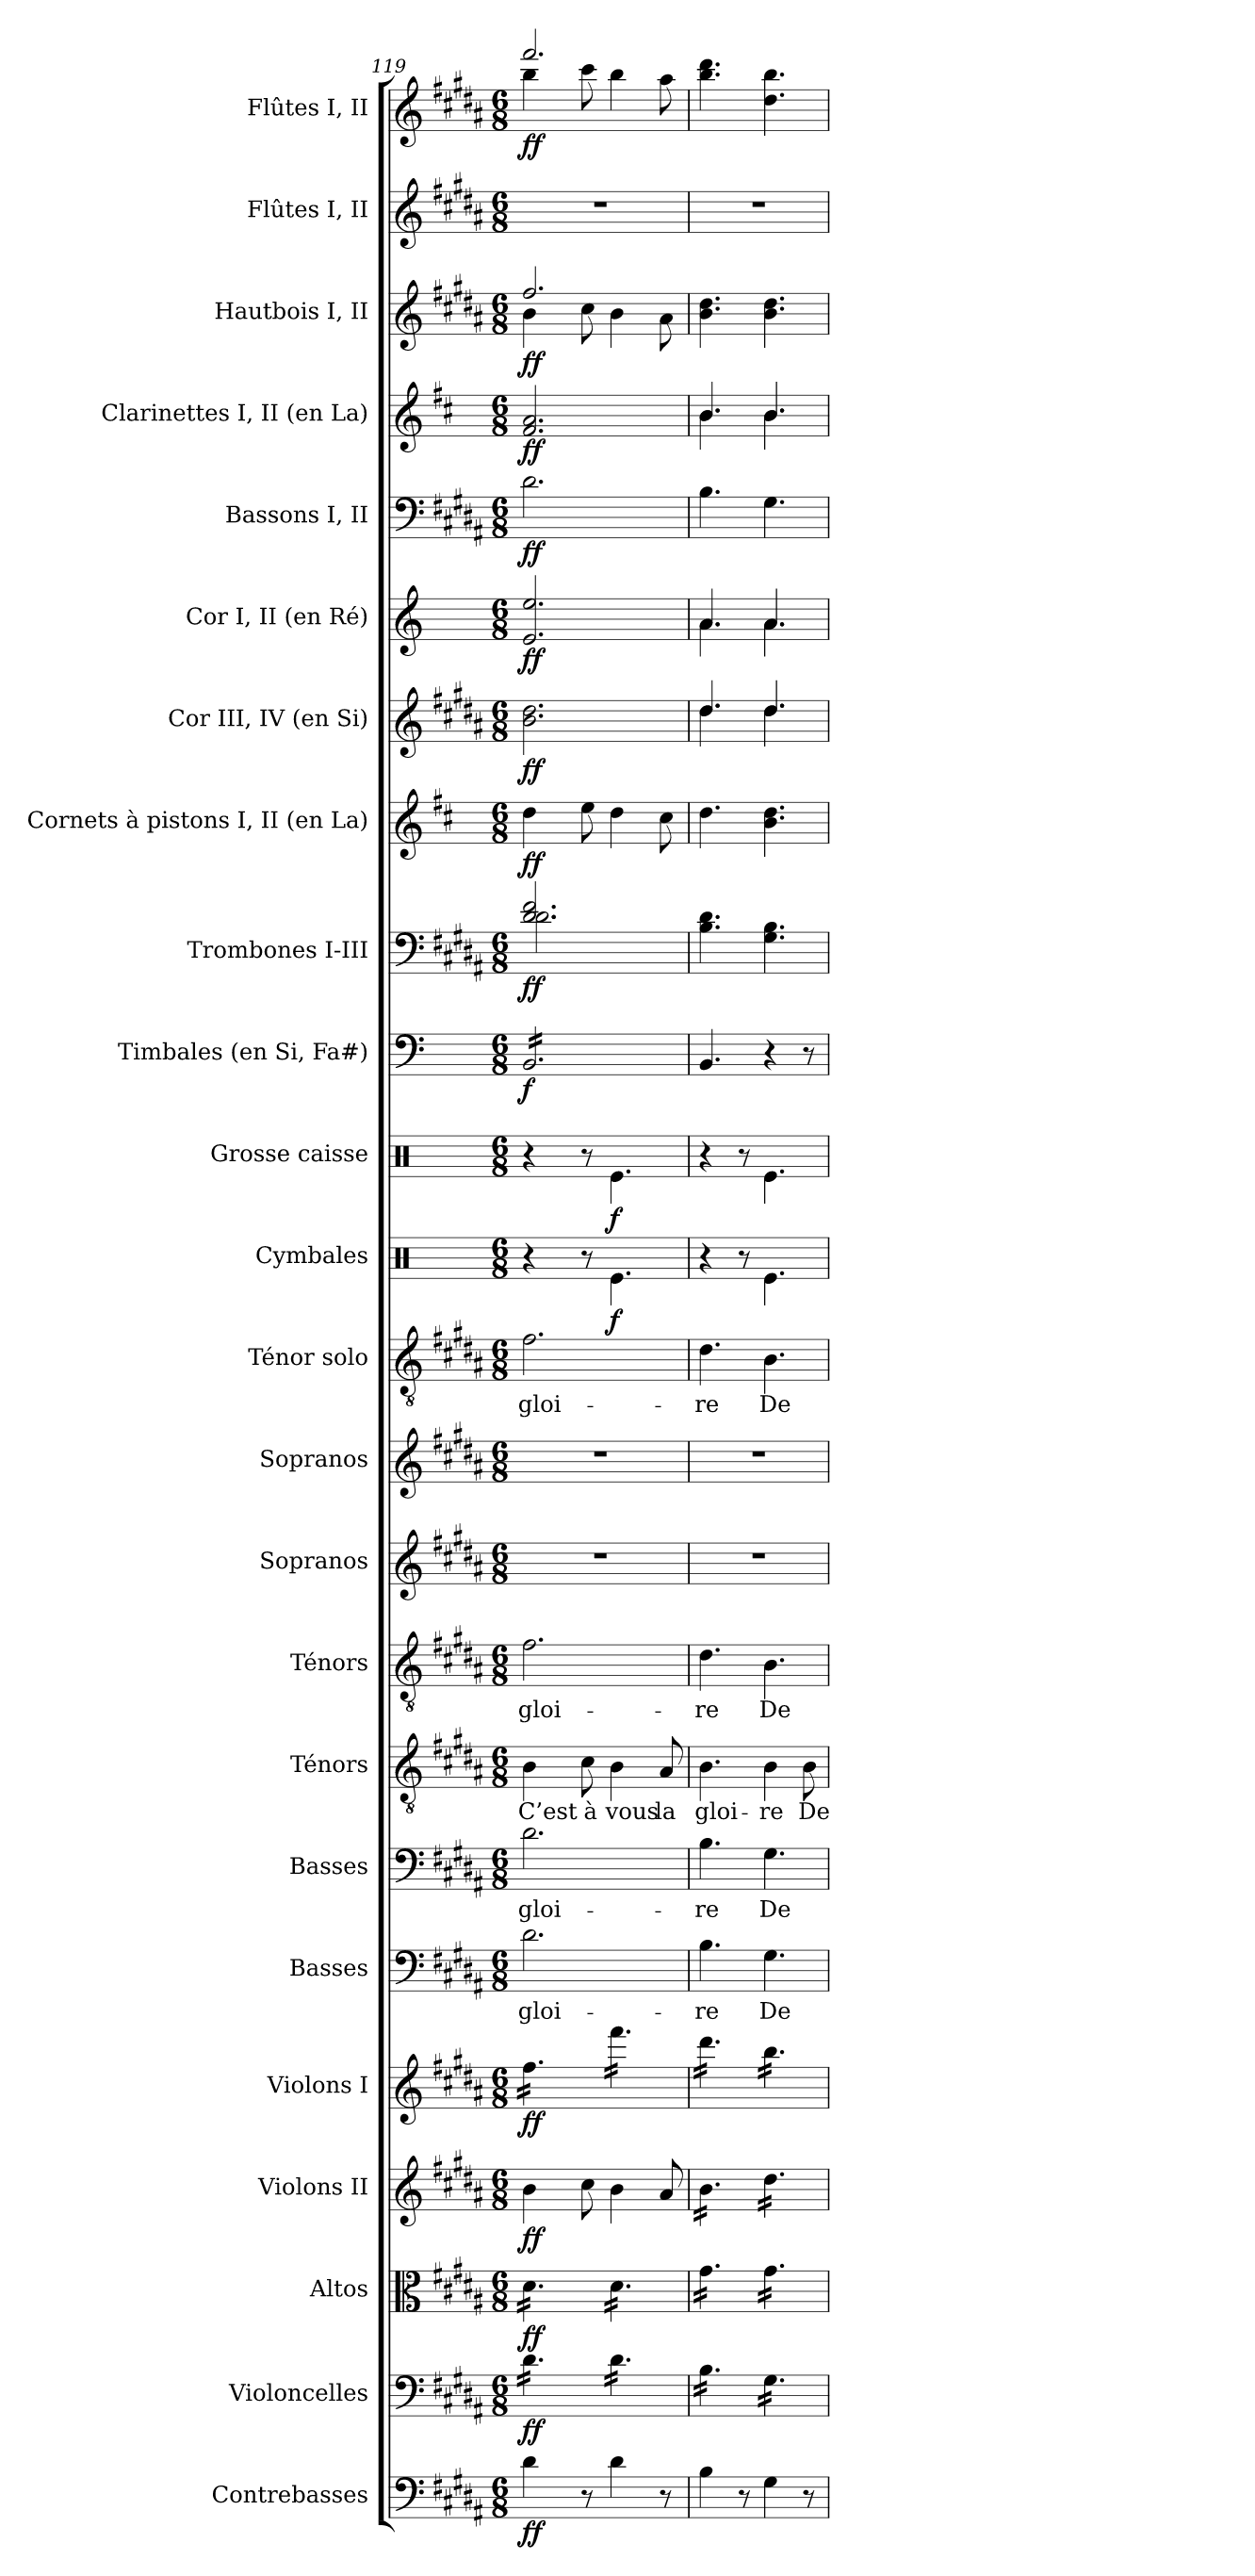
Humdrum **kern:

**kern	**dynam	**kern	**dynam	**kern	**dynam	**kern	**dynam	**kern	**dynam	**kern	**text	**kern	**text	**kern	**text	**kern	**text	**kern	**kern	**kern	**text	**kern	**dynam	**kern	**dynam	**kern	**dynam	**kern	**dynam	**kern	**dynam	**kern	**dynam	**kern	**dynam	**kern	**dynam	**kern	**dynam	**kern	**dynam	**kern	**kern	**dynam
*part24	*part24	*part23	*part23	*part22	*part22	*part21	*part21	*part20	*part20	*part19	*part19	*part18	*part18	*part17	*part17	*part16	*part16	*part15	*part14	*part13	*part13	*part12	*part12	*part11	*part11	*part10	*part10	*part9	*part9	*part8	*part8	*part7	*part7	*part6	*part6	*part5	*part5	*part4	*part4	*part3	*part3	*part2	*part1	*part1
*staff24	*staff24	*staff23	*staff23	*staff22	*staff22	*staff21	*staff21	*staff20	*staff20	*staff19	*staff19	*staff18	*staff18	*staff17	*staff17	*staff16	*staff16	*staff15	*staff14	*staff13	*staff13	*staff12	*staff12	*staff11	*staff11	*staff10	*staff10	*staff9	*staff9	*staff8	*staff8	*staff7	*staff7	*staff6	*staff6	*staff5	*staff5	*staff4	*staff4	*staff3	*staff3	*staff2	*staff1	*staff1
*I"Contrebasses	*	*I"Violoncelles	*	*I"Altos	*	*I"Violons II	*	*I"Violons I	*	*I"Basses	*	*I"Basses	*	*I"Ténors	*	*I"Ténors	*	*I"Sopranos	*I"Sopranos	*I"Ténor solo	*	*I"Cymbales	*	*I"Grosse caisse	*	*I"Timbales (en Si, Fa#)	*	*I"Trombones I-III	*	*I"Cornets à pistons I, II (en La)	*	*I"Cor III, IV (en Si)	*	*I"Cor I, II (en Ré)	*	*I"Bassons I, II	*	*I"Clarinettes I, II (en La)	*	*I"Hautbois I, II	*	*I"Flûtes I, II	*I"Flûtes I, II	*
*I'Cb.	*	*I'Vlles	*	*I'Altos	*	*I'Vns II	*	*I'Vns I	*	*I'Basses	*	*I'Basses	*	*I'Tén.	*	*I'Tén.	*	*I'Sopr.	*I'Sopr.	*I'Tén. solo	*	*I'Cym.	*	*I'G. c.	*	*I'Timb.	*	*I'Trb.	*	*I'C.à p. (La)	*	*I'Cor (Si)	*	*I'Cor (Ré)	*	*I'Bns	*	*I'Cl. (La)	*	*I'Hb.	*	*I'Fl.	*I'Fl.	*
!!LO:PB:g=z
*clefF4	*	*clefF4	*	*clefC3	*	*clefG2	*	*clefG2	*	*clefF4	*	*clefF4	*	*clefGv2	*	*clefGv2	*	*clefG2	*clefG2	*clefGv2	*	*clefX	*	*clefX	*	*clefF4	*	*clefF4	*	*clefG2	*	*clefG2	*	*clefG2	*	*clefF4	*	*clefG2	*	*clefG2	*	*clefG2	*clefG2	*
*ITrd7c12	*	*	*	*	*	*	*	*	*	*	*	*	*	*ITrd7c12	*	*ITrd7c12	*	*	*	*ITrd7c12	*	*	*	*	*	*	*	*	*	*ITrd2c3	*	*ITrd8c13	*	*ITrd6c10	*	*	*	*ITrd2c3	*	*	*	*	*	*
*k[f#c#g#d#a#]	*	*k[f#c#g#d#a#]	*	*k[f#c#g#d#a#]	*	*k[f#c#g#d#a#]	*	*k[f#c#g#d#a#]	*	*k[f#c#g#d#a#]	*	*k[f#c#g#d#a#]	*	*k[f#c#g#d#a#]	*	*k[f#c#g#d#a#]	*	*k[f#c#g#d#a#]	*k[f#c#g#d#a#]	*k[f#c#g#d#a#]	*	*k[]	*	*k[]	*	*k[]	*	*k[f#c#g#d#a#]	*	*k[f#c#g#d#a#]	*	*k[f#c#g#d#a#]	*	*k[f#c#]	*	*k[f#c#g#d#a#]	*	*k[f#c#g#d#a#]	*	*k[f#c#g#d#a#]	*	*k[f#c#g#d#a#]	*k[f#c#g#d#a#]	*
*B:	*	*B:	*	*B:	*	*B:	*	*B:	*	*B:	*	*B:	*	*B:	*	*B:	*	*B:	*B:	*B:	*	*C:	*	*C:	*	*C:	*	*B:	*	*B:	*	*B:	*	*D:	*	*B:	*	*B:	*	*B:	*	*B:	*B:	*
*M6/8	*	*M6/8	*	*M6/8	*	*M6/8	*	*M6/8	*	*M6/8	*	*M6/8	*	*M6/8	*	*M6/8	*	*M6/8	*M6/8	*M6/8	*	*M6/8	*	*M6/8	*	*M6/8	*	*M6/8	*	*M6/8	*	*M6/8	*	*M6/8	*	*M6/8	*	*M6/8	*	*M6/8	*	*M6/8	*M6/8	*
=119	=119	=119	=119	=119	=119	=119	=119	=119	=119	=119	=119	=119	=119	=119	=119	=119	=119	=119	=119	=119	=119	=119	=119	=119	=119	=119	=119	=119	=119	=119	=119	=119	=119	=119	=119	=119	=119	=119	=119	=119	=119	=119	=119	=119
!	!	!	!	!	!	!	!	!	!	!	!LO:LY:b:color=#000000	!	!	!	!	!	!	!	!	!	!	!	!	!	!	!	!	!	!	!	!	!	!	!	!	!	!	!	!	!	!	!	!	!
!	!	!	!	!	!	!	!	!	!	!	!	!	!LO:LY:b:color=#000000	!	!	!	!	!	!	!	!	!	!	!	!	!	!	!	!	!	!	!	!	!	!	!	!	!	!	!	!	!	!	!
!	!	!	!	!	!	!	!	!	!	!	!	!	!	!	!LO:LY:b:color=#000000	!	!	!	!	!	!	!	!	!	!	!	!	!	!	!	!	!	!	!	!	!	!	!	!	!	!	!	!	!
!	!	!	!	!	!	!	!	!	!	!	!	!	!	!	!	!	!LO:LY:b:color=#000000	!LO:N:vis=1	!LO:N:vis=1	!	!	!	!	!	!	!	!	!	!	!	!	!	!	!	!	!	!	!	!	!	!	!	!	!
!	!	!	!	!	!	!	!	!	!	!	!	!	!	!	!	!	!	!	!	!	!LO:LY:b:color=#000000	!	!	!	!	!	!	!	!	!	!	!	!	!	!	!	!	!	!	!	!	!LO:N:vis=1	!	!
*	*	*	*	*	*	*	*	*	*	*	*	*	*	*	*	*	*	*	*	*	*	*	*	*	*	*	*	*^	*	*	*	*	*	*	*	*	*	*	*	*^	*	*	*^	*
*	*	*tremolo	*	*	*	*	*	*	*	*	*	*	*	*	*	*	*	*	*	*	*	*	*	*	*	*	*	*	*	*	*	*	*	*	*	*	*	*	*	*	*	*	*	*	*	*	*
*	*	*	*	*tremolo	*	*	*	*	*	*	*	*	*	*	*	*	*	*	*	*	*	*	*	*	*	*	*	*	*	*	*	*	*	*	*	*	*	*	*	*	*	*	*	*	*	*	*
*	*	*	*	*	*	*	*	*tremolo	*	*	*	*	*	*	*	*	*	*	*	*	*	*	*	*	*	*	*	*	*	*	*	*	*	*	*	*	*	*	*	*	*	*	*	*	*	*	*
*	*	*	*	*	*	*	*	*	*	*	*	*	*	*	*	*	*	*	*	*	*	*	*	*	*	*tremolo	*	*	*	*	*	*	*	*	*	*	*	*	*	*	*	*	*	*	*	*	*
4D#i\	ff	16d#i\LL	ff	16d#i\LL	ff	4bi\	ff	16ff#i\LL	ff	2.d#i\	gloi-	2.d#i\	gloi-	4BBi\	C’est	2.F#i\	gloi-	2.r	2.r	2.F#i\	gloi-	4r	.	4r	.	16BBi/LL	f	2.d#i/ 2.f#i	2.d#i\	ff	4bi\	ff	2.Bi\ 2.d#i	ff	2.F#i/ 2.f#i	ff	2.d#i\	ff	2.d#i/ 2.f#i	ff	2.ff#i/	4bi\	ff	2.r	2.fff#i/	4bbi\	ff
.	.	16d#i\	.	16d#i\	.	.	.	16ff#i\	.	.	.	.	.	.	.	.	.	.	.	.	.	.	.	.	.	16BBi/	.	.	.	.	.	.	.	.	.	.	.	.	.	.	.	.	.	.	.	.	.
.	.	16d#i\	.	16d#i\	.	.	.	16ff#i\	.	.	.	.	.	.	.	.	.	.	.	.	.	.	.	.	.	16BBi/	.	.	.	.	.	.	.	.	.	.	.	.	.	.	.	.	.	.	.	.	.
.	.	16d#i\	.	16d#i\	.	.	.	16ff#i\	.	.	.	.	.	.	.	.	.	.	.	.	.	.	.	.	.	16BBi/	.	.	.	.	.	.	.	.	.	.	.	.	.	.	.	.	.	.	.	.	.
!	!	!	!	!	!	!	!	!	!	!	!	!	!	!	!LO:LY:b:color=#000000	!	!	!	!	!	!	!	!	!	!	!	!	!	!	!	!	!	!	!	!	!	!	!	!	!	!	!	!	!	!	!	!
8r	.	16d#i\	.	16d#i\	.	8cc#i\	.	16ff#i\	.	.	.	.	.	8C#i\	à	.	.	.	.	.	.	8r	.	8r	.	16BBi/	.	.	.	.	8cc#i\	.	.	.	.	.	.	.	.	.	.	8cc#i\	.	.	.	8ccc#i\	.
.	.	16d#i\JJ	.	16d#i\JJ	.	.	.	16ff#i\JJ	.	.	.	.	.	.	.	.	.	.	.	.	.	.	.	.	.	16BBi/	.	.	.	.	.	.	.	.	.	.	.	.	.	.	.	.	.	.	.	.	.
!	!	!	!	!	!	!	!	!	!	!	!	!	!	!	!LO:LY:b:color=#000000	!	!	!	!	!	!	!	!	!	!	!	!	!	!	!	!	!	!	!	!	!	!	!	!	!	!	!	!	!	!	!	!
4D#i\	.	16d#i\LL	.	16d#i\LL	.	4bi\	.	16fff#i\LL	.	.	.	.	.	4BBi\	vous	.	.	.	.	.	.	4.Rei\	f	4.Rei\	f	16BBi/	.	.	.	.	4bi\	.	.	.	.	.	.	.	.	.	.	4bi\	.	.	.	4bbi\	.
.	.	16d#i\	.	16d#i\	.	.	.	16fff#i\	.	.	.	.	.	.	.	.	.	.	.	.	.	.	.	.	.	16BBi/	.	.	.	.	.	.	.	.	.	.	.	.	.	.	.	.	.	.	.	.	.
.	.	16d#i\	.	16d#i\	.	.	.	16fff#i\	.	.	.	.	.	.	.	.	.	.	.	.	.	.	.	.	.	16BBi/	.	.	.	.	.	.	.	.	.	.	.	.	.	.	.	.	.	.	.	.	.
.	.	16d#i\	.	16d#i\	.	.	.	16fff#i\	.	.	.	.	.	.	.	.	.	.	.	.	.	.	.	.	.	16BBi/	.	.	.	.	.	.	.	.	.	.	.	.	.	.	.	.	.	.	.	.	.
!	!	!	!	!	!	!	!	!	!	!	!	!	!	!	!LO:LY:b:color=#000000	!	!	!	!	!	!	!	!	!	!	!	!	!	!	!	!	!	!	!	!	!	!	!	!	!	!	!	!	!	!	!	!
8r	.	16d#i\	.	16d#i\	.	8a#i/	.	16fff#i\	.	.	.	.	.	8AA#i/	la	.	.	.	.	.	.	.	.	.	.	16BBi/	.	.	.	.	8a#i\	.	.	.	.	.	.	.	.	.	.	8a#i\	.	.	.	8aa#i\	.
.	.	16d#i\JJ	.	16d#i\JJ	.	.	.	16fff#i\JJ	.	.	.	.	.	.	.	.	.	.	.	.	.	.	.	.	.	16BBi/JJ	.	.	.	.	.	.	.	.	.	.	.	.	.	.	.	.	.	.	.	.	.
*	*	*	*	*	*	*	*	*	*	*	*	*	*	*	*	*	*	*	*	*	*	*	*	*	*	*Xtremolo	*	*	*	*	*	*	*	*	*	*	*	*	*	*	*	*	*	*	*	*	*
*	*	*	*	*	*	*	*	*	*	*	*	*	*	*	*	*	*	*	*	*	*	*	*	*	*	*	*	*v	*v	*	*	*	*	*	*	*	*	*	*	*	*v	*v	*	*	*v	*v	*
=120	=120	=120	=120	=120	=120	=120	=120	=120	=120	=120	=120	=120	=120	=120	=120	=120	=120	=120	=120	=120	=120	=120	=120	=120	=120	=120	=120	=120	=120	=120	=120	=120	=120	=120	=120	=120	=120	=120	=120	=120	=120	=120	=120	=120
*	*	*	*	*	*	*	*	*	*	*	*	*	*	*	*	*	*	*	*	*	*	*	*	*	*	*	*	*	*	*	*	*	*	*	*	*	*	*	*	*^	*	*	*^	*
!	!	!	!	!	!	!	!	!	!	!	!LO:LY:b:color=#000000	!	!	!	!	!	!	!	!	!	!	!	!	!	!	!	!	!	!	!	!	!	!	!	!	!	!	!	!	!	!	!	!	!	!	!
*	*	*	*	*	*	*	*	*	*	*	*	*	*	*	*	*	*	*	*	*	*	*	*	*	*	*	*	*	*	*	*	*	*	*	*	*	*	*	*	*v	*v	*	*	*v	*v	*
*	*	*	*	*	*	*	*	*	*	*	*	*	*	*	*	*	*	*	*	*	*	*	*	*	*	*	*	*	*	*	*	*	*	*	*	*	*	*	*	*^	*	*	*^	*
!	!	!	!	!	!	!	!	!	!	!	!	!	!LO:LY:b:color=#000000	!	!	!	!	!	!	!	!	!	!	!	!	!	!	!	!	!	!	!	!	!	!	!	!	!	!	!	!	!	!	!	!	!
*	*	*	*	*	*	*	*	*	*	*	*	*	*	*	*	*	*	*	*	*	*	*	*	*	*	*	*	*	*	*	*	*	*	*	*	*	*	*	*	*v	*v	*	*	*v	*v	*
*	*	*	*	*	*	*	*	*	*	*	*	*	*	*	*	*	*	*	*	*	*	*	*	*	*	*	*	*	*	*	*	*	*	*	*	*	*	*	*	*^	*	*	*^	*
!	!	!	!	!	!	!	!	!	!	!	!	!	!	!	!LO:LY:b:color=#000000	!	!	!	!	!	!	!	!	!	!	!	!	!	!	!	!	!	!	!	!	!	!	!	!	!	!	!	!	!	!	!
*	*	*	*	*	*	*	*	*	*	*	*	*	*	*	*	*	*	*	*	*	*	*	*	*	*	*	*	*	*	*	*	*	*	*	*	*	*	*	*	*v	*v	*	*	*v	*v	*
*	*	*	*	*	*	*	*	*	*	*	*	*	*	*	*	*	*	*	*	*	*	*	*	*	*	*	*	*	*	*	*	*	*	*	*	*	*	*	*	*^	*	*	*^	*
!	!	!	!	!	!	!	!	!	!	!	!	!	!	!	!	!	!LO:LY:b:color=#000000	!LO:N:vis=1	!LO:N:vis=1	!	!	!	!	!	!	!	!	!	!	!	!	!	!	!	!	!	!	!	!	!	!	!	!	!	!	!
*	*	*	*	*	*	*	*	*	*	*	*	*	*	*	*	*	*	*	*	*	*	*	*	*	*	*	*	*	*	*	*	*	*	*	*	*	*	*	*	*v	*v	*	*	*v	*v	*
*	*	*	*	*	*	*	*	*	*	*	*	*	*	*	*	*	*	*	*	*	*	*	*	*	*	*	*	*	*	*	*	*	*	*	*	*	*	*	*	*^	*	*	*^	*
!	!	!	!	!	!	!	!	!	!	!	!	!	!	!	!	!	!	!	!	!	!LO:LY:b:color=#000000	!	!	!	!	!	!	!	!	!	!	!	!	!	!	!	!	!	!	!	!	!	!LO:N:vis=1	!	!	!
*	*	*	*	*	*	*	*	*	*	*	*	*	*	*	*	*	*	*	*	*	*	*	*	*	*	*	*	*	*	*	*	*^	*	*^	*	*	*	*^	*	*v	*v	*	*	*v	*v	*
*	*	*	*	*	*	*tremolo	*	*	*	*	*	*	*	*	*	*	*	*	*	*	*	*	*	*	*	*	*	*	*	*	*	*	*	*	*	*	*	*	*	*	*	*	*	*	*	*	*
4BBi\	.	16Bi\LL	.	16g#i\LL	.	16bi\LL	.	16ddd#i\LL	.	4.Bi\	-re	4.Bi\	-re	4.BBi\	gloi-	4.D#i\	-re	2.r	2.r	4.D#i\	-re	4r	.	4r	.	4.BBi/	.	4.Bi\ 4.d#i	.	4.bi\	.	4.d#i/	4.d#i\	.	4.Bi/	4.Bi\	.	4.Bi\	.	4.g#i/	4.g#i\	.	4.bi\ 4.dd#i	.	2.r	4.bbi\ 4.ddd#i	.
.	.	16Bi\	.	16g#i\	.	16bi\	.	16ddd#i\	.	.	.	.	.	.	.	.	.	.	.	.	.	.	.	.	.	.	.	.	.	.	.	.	.	.	.	.	.	.	.	.	.	.	.	.	.	.	.
.	.	16Bi\	.	16g#i\	.	16bi\	.	16ddd#i\	.	.	.	.	.	.	.	.	.	.	.	.	.	.	.	.	.	.	.	.	.	.	.	.	.	.	.	.	.	.	.	.	.	.	.	.	.	.	.
.	.	16Bi\	.	16g#i\	.	16bi\	.	16ddd#i\	.	.	.	.	.	.	.	.	.	.	.	.	.	.	.	.	.	.	.	.	.	.	.	.	.	.	.	.	.	.	.	.	.	.	.	.	.	.	.
8r	.	16Bi\	.	16g#i\	.	16bi\	.	16ddd#i\	.	.	.	.	.	.	.	.	.	.	.	.	.	8r	.	8r	.	.	.	.	.	.	.	.	.	.	.	.	.	.	.	.	.	.	.	.	.	.	.
.	.	16Bi\JJ	.	16g#i\JJ	.	16bi\JJ	.	16ddd#i\JJ	.	.	.	.	.	.	.	.	.	.	.	.	.	.	.	.	.	.	.	.	.	.	.	.	.	.	.	.	.	.	.	.	.	.	.	.	.	.	.
!	!	!	!	!	!	!	!	!	!	!	!LO:LY:b:color=#000000	!	!	!	!	!	!	!	!	!	!	!	!	!	!	!	!	!	!	!	!	!	!	!	!	!	!	!	!	!	!	!	!	!	!	!	!
!	!	!	!	!	!	!	!	!	!	!	!	!	!LO:LY:b:color=#000000	!	!	!	!	!	!	!	!	!	!	!	!	!	!	!	!	!	!	!	!	!	!	!	!	!	!	!	!	!	!	!	!	!	!
!	!	!	!	!	!	!	!	!	!	!	!	!	!	!	!LO:LY:b:color=#000000	!	!	!	!	!	!	!	!	!	!	!	!	!	!	!	!	!	!	!	!	!	!	!	!	!	!	!	!	!	!	!	!
!	!	!	!	!	!	!	!	!	!	!	!	!	!	!	!	!	!LO:LY:b:color=#000000	!	!	!	!	!	!	!	!	!	!	!	!	!	!	!	!	!	!	!	!	!	!	!	!	!	!	!	!	!	!
!	!	!	!	!	!	!	!	!	!	!	!	!	!	!	!	!	!	!	!	!	!LO:LY:b:color=#000000	!	!	!	!	!	!	!	!	!	!	!	!	!	!	!	!	!	!	!	!	!	!	!	!	!	!
4GG#i\	.	16G#i\LL	.	16g#i\LL	.	16dd#i\LL	.	16bbi\LL	.	4.G#i\	De	4.G#i\	De	4BBi\	-re	4.BBi\	De	.	.	4.BBi\	De	4.Rei\	.	4.Rei\	.	4r	.	4.G#i\ 4.Bi	.	4.g#i\ 4.bi	.	4.d#i/	4.d#i\	.	4.Bi/	4.Bi\	.	4.G#i\	.	4.g#i/	4.g#i\	.	4.bi\ 4.dd#i	.	.	4.dd#i\ 4.bbi	.
.	.	16G#i\	.	16g#i\	.	16dd#i\	.	16bbi\	.	.	.	.	.	.	.	.	.	.	.	.	.	.	.	.	.	.	.	.	.	.	.	.	.	.	.	.	.	.	.	.	.	.	.	.	.	.	.
.	.	16G#i\	.	16g#i\	.	16dd#i\	.	16bbi\	.	.	.	.	.	.	.	.	.	.	.	.	.	.	.	.	.	.	.	.	.	.	.	.	.	.	.	.	.	.	.	.	.	.	.	.	.	.	.
.	.	16G#i\	.	16g#i\	.	16dd#i\	.	16bbi\	.	.	.	.	.	.	.	.	.	.	.	.	.	.	.	.	.	.	.	.	.	.	.	.	.	.	.	.	.	.	.	.	.	.	.	.	.	.	.
!	!	!	!	!	!	!	!	!	!	!	!	!	!	!	!LO:LY:b:color=#000000	!	!	!	!	!	!	!	!	!	!	!	!	!	!	!	!	!	!	!	!	!	!	!	!	!	!	!	!	!	!	!	!
8r	.	16G#i\	.	16g#i\	.	16dd#i\	.	16bbi\	.	.	.	.	.	8BBi\	De	.	.	.	.	.	.	.	.	.	.	8r	.	.	.	.	.	.	.	.	.	.	.	.	.	.	.	.	.	.	.	.	.
.	.	16G#i\JJ	.	16g#i\JJ	.	16dd#i\JJ	.	16bbi\JJ	.	.	.	.	.	.	.	.	.	.	.	.	.	.	.	.	.	.	.	.	.	.	.	.	.	.	.	.	.	.	.	.	.	.	.	.	.	.	.
*	*	*	*	*	*	*	*	*Xtremolo	*	*	*	*	*	*	*	*	*	*	*	*	*	*	*	*	*	*	*	*	*	*	*	*	*	*	*	*	*	*	*	*	*	*	*	*	*	*	*
*	*	*	*	*	*	*Xtremolo	*	*	*	*	*	*	*	*	*	*	*	*	*	*	*	*	*	*	*	*	*	*	*	*	*	*	*	*	*	*	*	*	*	*	*	*	*	*	*	*	*
*	*	*	*	*Xtremolo	*	*	*	*	*	*	*	*	*	*	*	*	*	*	*	*	*	*	*	*	*	*	*	*	*	*	*	*	*	*	*	*	*	*	*	*	*	*	*	*	*	*	*
*	*	*Xtremolo	*	*	*	*	*	*	*	*	*	*	*	*	*	*	*	*	*	*	*	*	*	*	*	*	*	*	*	*	*	*	*	*	*	*	*	*	*	*	*	*	*	*	*	*	*
*	*	*	*	*	*	*	*	*	*	*	*	*	*	*	*	*	*	*	*	*	*	*	*	*	*	*	*	*	*	*	*	*v	*v	*	*	*	*	*	*	*v	*v	*	*	*	*	*	*
*	*	*	*	*	*	*	*	*	*	*	*	*	*	*	*	*	*	*	*	*	*	*	*	*	*	*	*	*	*	*	*	*	*	*v	*v	*	*	*	*	*	*	*	*	*	*
=	=	=	=	=	=	=	=	=	=	=	=	=	=	=	=	=	=	=	=	=	=	=	=	=	=	=	=	=	=	=	=	=	=	=	=	=	=	=	=	=	=	=	=	=
*-	*-	*-	*-	*-	*-	*-	*-	*-	*-	*-	*-	*-	*-	*-	*-	*-	*-	*-	*-	*-	*-	*-	*-	*-	*-	*-	*-	*-	*-	*-	*-	*-	*-	*-	*-	*-	*-	*-	*-	*-	*-	*-	*-	*-
